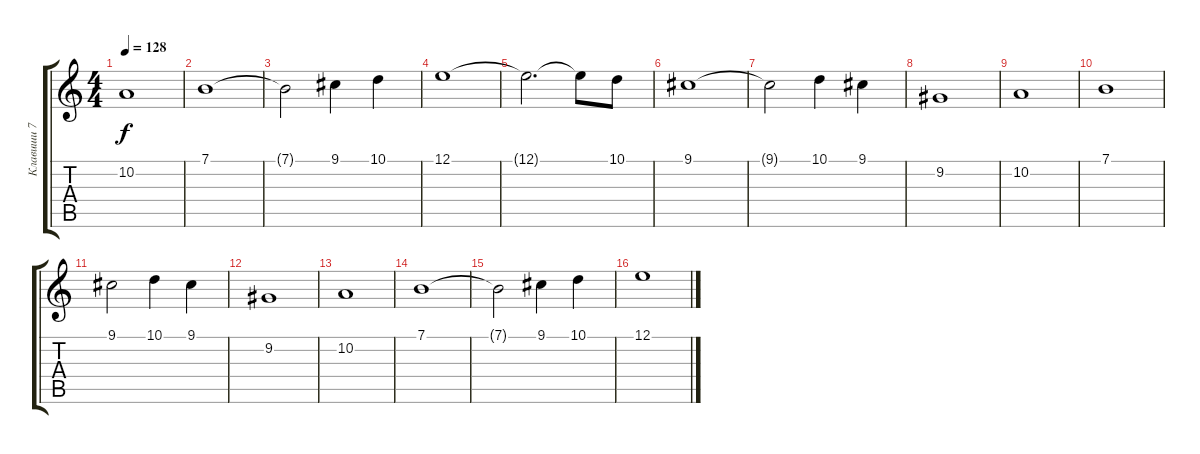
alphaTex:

\track ("Клавиши 7" "Клавиши 7") {instrument lead6voice}
\staff {score tabs}
\tuning (E4 B3 G3 D3 A2 E2) {hide}
\ts (4 4)
\tempo 128
\clef g2
\ks c
10.2.1{dy f} |
7.1.1 |
7.1{t}.2 9.1.4 10.1.4 |
12.1.1 |
12.1{t}.2{d} 12.1{t}.8 10.1.8 |
9.1.1 |
9.1{t}.2 10.1.4 9.1.4 |
9.2.1 |
10.2.1 |
7.1.1 |
9.1.2 10.1.4 9.1.4 |
9.2.1 |
10.2.1 |
7.1.1 |
7.1{t}.2 9.1.4 10.1.4 |
12.1.1
